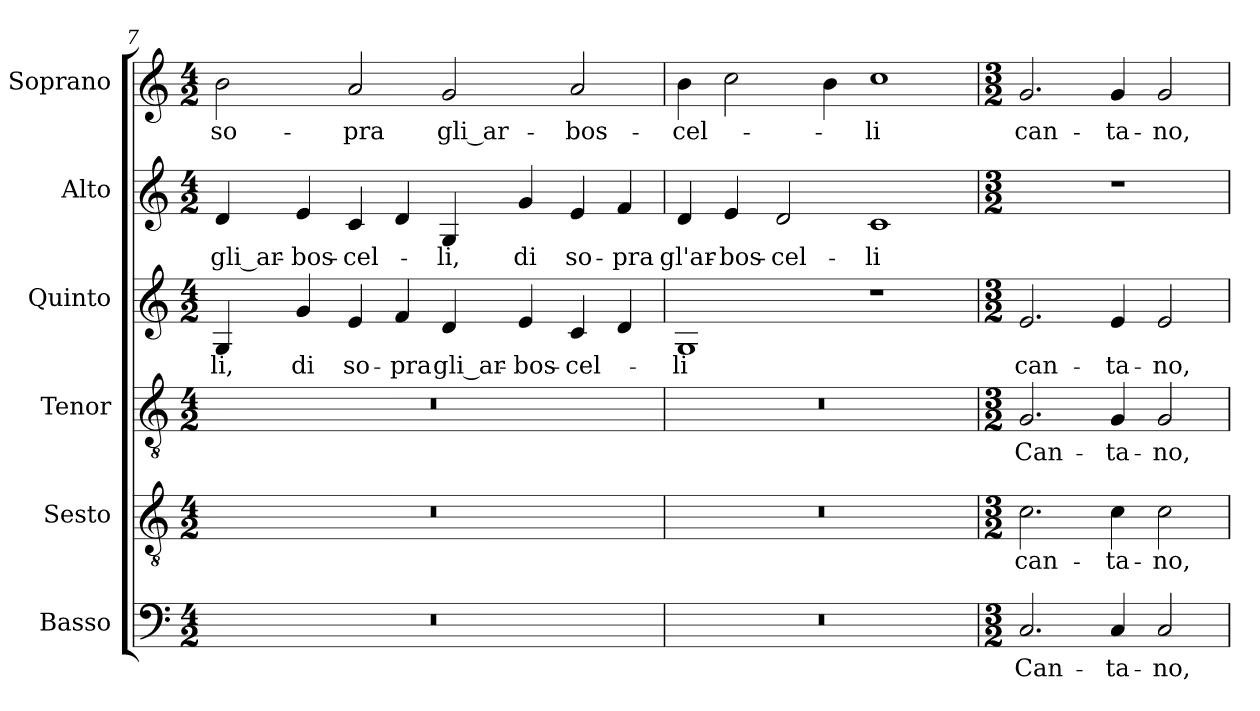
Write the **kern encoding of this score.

**kern	**text	**kern	**text	**kern	**text	**kern	**text	**kern	**text	**kern	**text
*part6	*part6	*part5	*part5	*part4	*part4	*part3	*part3	*part2	*part2	*part1	*part1
*staff6	*staff6	*staff5	*staff5	*staff4	*staff4	*staff3	*staff3	*staff2	*staff2	*staff1	*staff1
*I"Basso	*	*I"Sesto	*	*I"Tenor	*	*I"Quinto	*	*I"Alto	*	*I"Soprano	*
*	*	*I'T.	*	*I'T.	*	*	*	*I'A.	*	*I'Sop.	*
*clefF4	*	*clefGv2	*	*clefGv2	*	*clefG2	*	*clefG2	*	*clefG2	*
*	*	*ITrd7c12	*	*ITrd7c12	*	*	*	*	*	*	*
*k[]	*	*k[]	*	*k[]	*	*k[]	*	*k[]	*	*k[]	*
*C:	*	*C:	*	*C:	*	*C:	*	*C:	*	*C:	*
*M4/2	*	*M4/2	*	*M4/2	*	*M4/2	*	*M4/2	*	*M4/2	*
=7	=7	=7	=7	=7	=7	=7	=7	=7	=7	=7	=7
!LO:N:vis=1	!	!LO:N:vis=1	!	!LO:N:vis=1	!	!	!	!	!	!	!
!	!	!	!	!	!	!	!LO:LY:b:color=#000000	!	!	!	!
!	!	!	!	!	!	!	!	!	!LO:LY:b:color=#000000	!	!
!	!	!	!	!	!	!	!	!	!	!	!LO:LY:b:color=#000000
0r	.	0r	.	0r	.	4Gi/	-li,	4di/	gli_ar-	2bi\	so-
!	!	!	!	!	!	!	!LO:LY:b:color=#000000	!	!	!	!
!	!	!	!	!	!	!	!	!	!LO:LY:b:color=#000000	!	!
.	.	.	.	.	.	4gi/	di	4ei/	-bos-	.	.
!	!	!	!	!	!	!	!LO:LY:b:color=#000000	!	!	!	!
!	!	!	!	!	!	!	!	!	!LO:LY:b:color=#000000	!	!
!	!	!	!	!	!	!	!	!	!	!	!LO:LY:b:color=#000000
.	.	.	.	.	.	4ei/	so-	4ci/	-cel-	2ai/	-pra
!	!	!	!	!	!	!	!LO:LY:b:color=#000000	!	!	!	!
.	.	.	.	.	.	4fi/	-pra	4di/	.	.	.
!	!	!	!	!	!	!	!LO:LY:b:color=#000000	!	!	!	!
!	!	!	!	!	!	!	!	!	!LO:LY:b:color=#000000	!	!
!	!	!	!	!	!	!	!	!	!	!	!LO:LY:b:color=#000000
.	.	.	.	.	.	4di/	gli_ar-	4Gi/	-li,	2gi/	gli_ar-
!	!	!	!	!	!	!	!LO:LY:b:color=#000000	!	!	!	!
!	!	!	!	!	!	!	!	!	!LO:LY:b:color=#000000	!	!
.	.	.	.	.	.	4ei/	-bos-	4gi/	di	.	.
!	!	!	!	!	!	!	!LO:LY:b:color=#000000	!	!	!	!
!	!	!	!	!	!	!	!	!	!LO:LY:b:color=#000000	!	!
!	!	!	!	!	!	!	!	!	!	!	!LO:LY:b:color=#000000
.	.	.	.	.	.	4ci/	-cel-	4ei/	so-	2ai/	-bos-
!	!	!	!	!	!	!	!	!	!LO:LY:b:color=#000000	!	!
.	.	.	.	.	.	4di/	.	4fi/	-pra	.	.
=8	=8	=8	=8	=8	=8	=8	=8	=8	=8	=8	=8
!LO:N:vis=1	!	!LO:N:vis=1	!	!LO:N:vis=1	!	!	!	!	!	!	!
!	!	!	!	!	!	!	!LO:LY:b:color=#000000	!	!	!	!
!	!	!	!	!	!	!	!	!	!LO:LY:b:color=#000000	!	!
!	!	!	!	!	!	!	!	!	!	!	!LO:LY:b:color=#000000
0r	.	0r	.	0r	.	1Gi	-li	4di/	gl'ar-	4bi\	-cel-
!	!	!	!	!	!	!	!	!	!LO:LY:b:color=#000000	!	!
.	.	.	.	.	.	.	.	4ei/	-bos-	2cci\	.
!	!	!	!	!	!	!	!	!	!LO:LY:b:color=#000000	!	!
.	.	.	.	.	.	.	.	2di/	-cel-	.	.
.	.	.	.	.	.	.	.	.	.	4bi\	.
!	!	!	!	!	!	!	!	!	!LO:LY:b:color=#000000	!	!
!	!	!	!	!	!	!	!	!	!	!	!LO:LY:b:color=#000000
.	.	.	.	.	.	1r	.	1ci	-li	1cci	-li
=9	=9	=9	=9	=9	=9	=9	=9	=9	=9	=9	=9
*M3/2	*	*M3/2	*	*M3/2	*	*M3/2	*	*M3/2	*	*M3/2	*
!	!LO:LY:b:color=#000000	!	!	!	!	!	!	!	!	!	!
!	!	!	!LO:LY:b:color=#000000	!	!	!	!	!	!	!	!
!	!	!	!	!	!LO:LY:b:color=#000000	!	!	!	!	!	!
!	!	!	!	!	!	!	!LO:LY:b:color=#000000	!LO:N:vis=1	!	!	!
!	!	!	!	!	!	!	!	!	!	!	!LO:LY:b:color=#000000
2.Ci/	Can-	2.Ci\	can-	2.GGi/	Can-	2.ei/	can-	1.r	.	2.gi/	can-
!	!LO:LY:b:color=#000000	!	!	!	!	!	!	!	!	!	!
!	!	!	!LO:LY:b:color=#000000	!	!	!	!	!	!	!	!
!	!	!	!	!	!LO:LY:b:color=#000000	!	!	!	!	!	!
!	!	!	!	!	!	!	!LO:LY:b:color=#000000	!	!	!	!
!	!	!	!	!	!	!	!	!	!	!	!LO:LY:b:color=#000000
4Ci/	-ta-	4Ci\	-ta-	4GGi/	-ta-	4ei/	-ta-	.	.	4gi/	-ta-
!	!LO:LY:b:color=#000000	!	!	!	!	!	!	!	!	!	!
!	!	!	!LO:LY:b:color=#000000	!	!	!	!	!	!	!	!
!	!	!	!	!	!LO:LY:b:color=#000000	!	!	!	!	!	!
!	!	!	!	!	!	!	!LO:LY:b:color=#000000	!	!	!	!
!	!	!	!	!	!	!	!	!	!	!	!LO:LY:b:color=#000000
2Ci/	-no,	2Ci\	-no,	2GGi/	-no,	2ei/	-no,	.	.	2gi/	-no,
=	=	=	=	=	=	=	=	=	=	=	=
*-	*-	*-	*-	*-	*-	*-	*-	*-	*-	*-	*-
